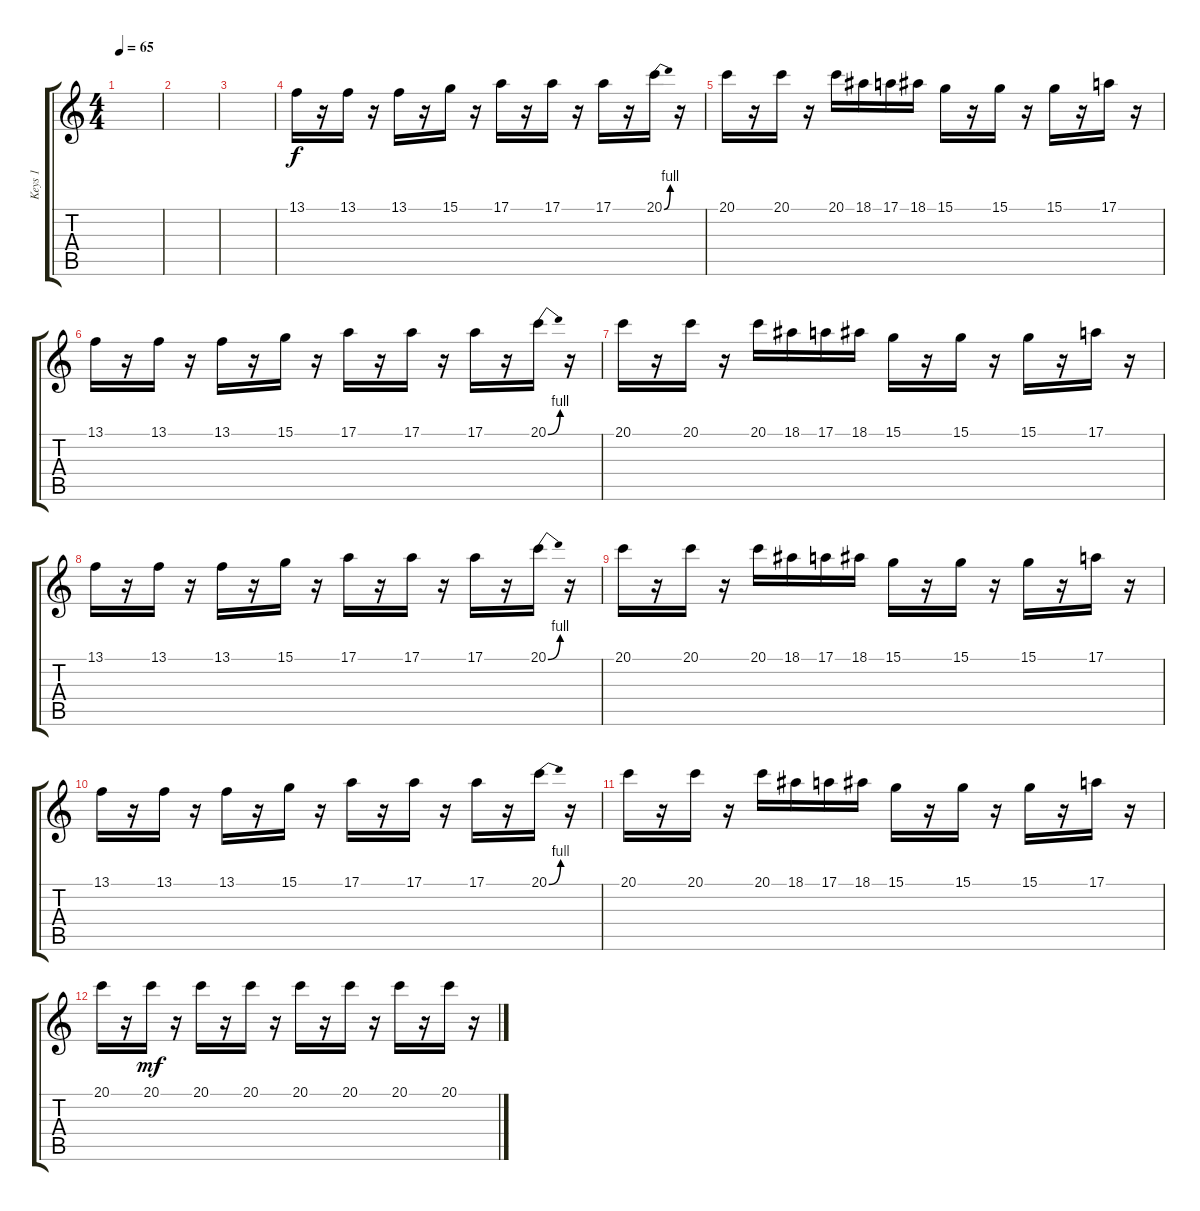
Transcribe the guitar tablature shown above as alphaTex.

\track ("Keys 1" "Keys 1") {instrument lead3calliope}
\staff {score tabs}
\tuning (E4 B3 G3 D3 A2 D2) {hide}
\ts (4 4)
\tempo 65
\clef g2
\ks c
|
|
|
13.1.16{dy f} r.16 13.1.16 r.16 13.1.16 r.16 15.1.16 r.16 17.1.16 r.16 17.1.16 r.16 17.1.16 r.16 20.1{be (bend 0 0 60 4)}.16 r.16 |
20.1.16 r.16 20.1.16 r.16 20.1.16 18.1.16 17.1.16 18.1.16 15.1.16 r.16 15.1.16 r.16 15.1.16 r.16 17.1.16 r.16 |
13.1.16 r.16 13.1.16 r.16 13.1.16 r.16 15.1.16 r.16 17.1.16 r.16 17.1.16 r.16 17.1.16 r.16 20.1{be (bend 0 0 60 4)}.16 r.16 |
20.1.16 r.16 20.1.16 r.16 20.1.16 18.1.16 17.1.16 18.1.16 15.1.16 r.16 15.1.16 r.16 15.1.16 r.16 17.1.16 r.16 |
13.1.16 r.16 13.1.16 r.16 13.1.16 r.16 15.1.16 r.16 17.1.16 r.16 17.1.16 r.16 17.1.16 r.16 20.1{be (bend 0 0 60 4)}.16 r.16 |
20.1.16 r.16 20.1.16 r.16 20.1.16 18.1.16 17.1.16 18.1.16 15.1.16 r.16 15.1.16 r.16 15.1.16 r.16 17.1.16 r.16 |
13.1.16 r.16 13.1.16 r.16 13.1.16 r.16 15.1.16 r.16 17.1.16 r.16 17.1.16 r.16 17.1.16 r.16 20.1{be (bend 0 0 60 4)}.16 r.16 |
20.1.16 r.16 20.1.16 r.16 20.1.16 18.1.16 17.1.16 18.1.16 15.1.16 r.16 15.1.16 r.16 15.1.16 r.16 17.1.16 r.16 |
20.1.16{volume 8} r.16 20.1.16{dy mf} r.16 20.1.16 r.16 20.1.16 r.16 20.1.16 r.16 20.1.16 r.16 20.1.16 r.16 20.1.16 r.16
